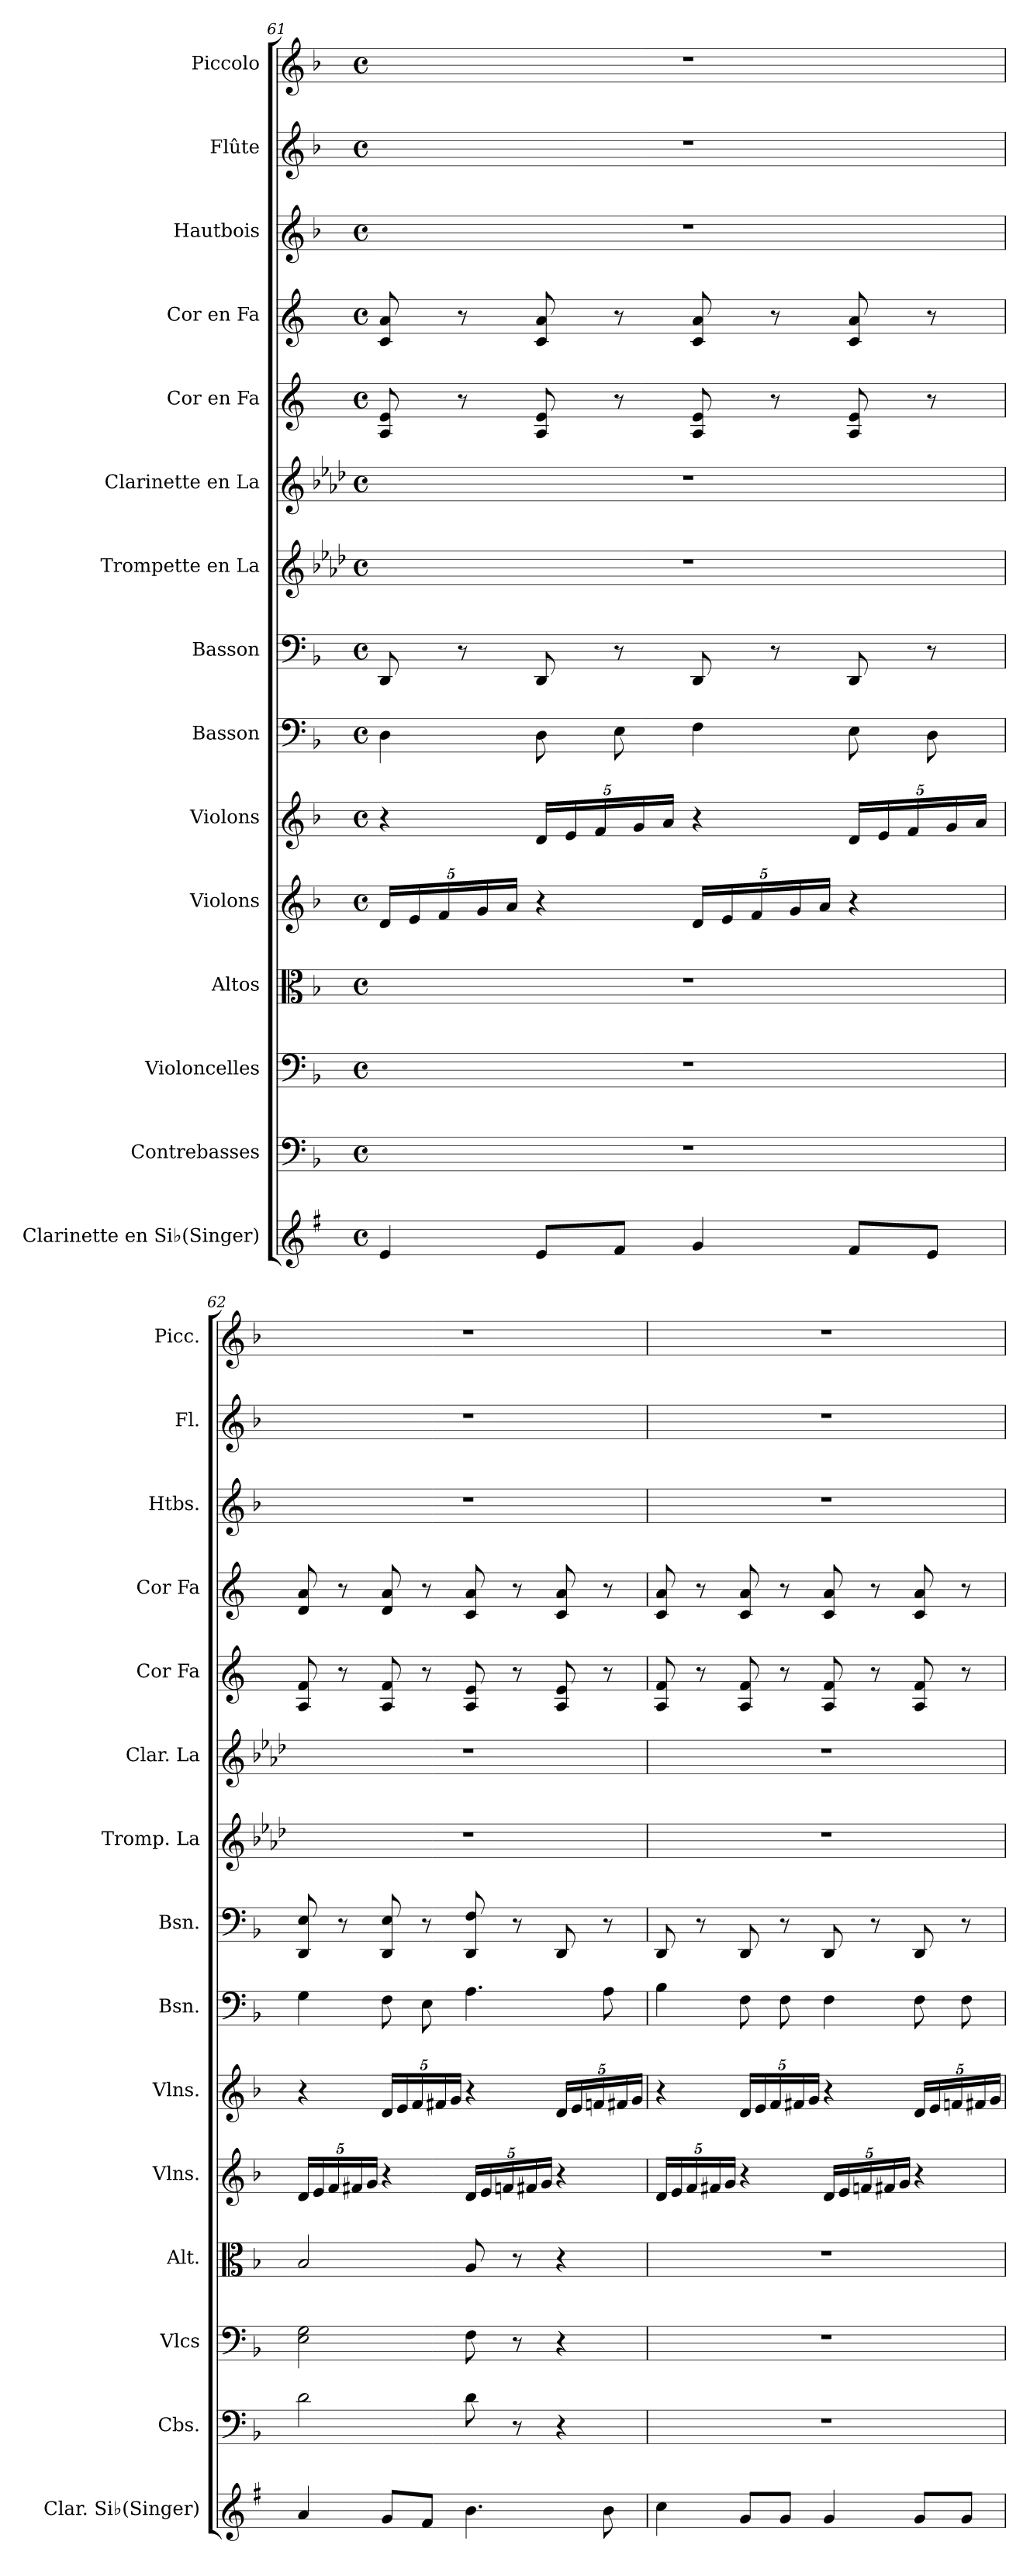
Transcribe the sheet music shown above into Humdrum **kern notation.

**kern	**kern	**kern	**kern	**kern	**kern	**kern	**kern	**kern	**kern	**kern	**kern	**kern	**kern	**kern
*part15	*part14	*part13	*part12	*part11	*part10	*part9	*part8	*part7	*part6	*part5	*part4	*part3	*part2	*part1
*staff15	*staff14	*staff13	*staff12	*staff11	*staff10	*staff9	*staff8	*staff7	*staff6	*staff5	*staff4	*staff3	*staff2	*staff1
*I"Clarinette en Si♭(Singer)	*I"Contrebasses	*I"Violoncelles	*I"Altos	*I"Violons	*I"Violons	*I"Basson	*I"Basson	*I"Trompette en La	*I"Clarinette en La	*I"Cor en Fa	*I"Cor en Fa	*I"Hautbois	*I"Flûte	*I"Piccolo
*I'Clar. Si♭(Singer)	*I'Cbs.	*I'Vlcs	*I'Alt.	*I'Vlns.	*I'Vlns.	*I'Bsn.	*I'Bsn.	*I'Tromp. La	*I'Clar. La	*I'Cor Fa	*I'Cor Fa	*I'Htbs.	*I'Fl.	*I'Picc.
!!LO:PB:g=z
*clefG2	*clefF4	*clefF4	*clefC3	*clefG2	*clefG2	*clefF4	*clefF4	*clefG2	*clefG2	*clefG2	*clefG2	*clefG2	*clefG2	*clefG2
*ITrd1c2	*ITrd7c12	*	*	*	*	*	*	*ITrd2c3	*ITrd2c3	*ITrd4c7	*ITrd4c7	*	*	*ITrd-7c-12
*k[b-]	*k[b-]	*k[b-]	*k[b-]	*k[b-]	*k[b-]	*k[b-]	*k[b-]	*k[b-]	*k[b-]	*k[b-]	*k[b-]	*k[b-]	*k[b-]	*k[b-]
*M4/4	*M4/4	*M4/4	*M4/4	*M4/4	*M4/4	*M4/4	*M4/4	*M4/4	*M4/4	*M4/4	*M4/4	*M4/4	*M4/4	*M4/4
*met(c)	*met(c)	*met(c)	*met(c)	*met(c)	*met(c)	*met(c)	*met(c)	*met(c)	*met(c)	*met(c)	*met(c)	*met(c)	*met(c)	*met(c)
*	*	*	*	*Xbrackettup	*	*	*	*	*	*	*	*	*	*
=61	=61	=61	=61	=61	=61	=61	=61	=61	=61	=61	=61	=61	=61	=61
4d/	1r	1r	1r	20d/LL	4r	4D\	8DD/	1r	1r	8D/ 8A/	8F/ 8d/	1r	1r	1r
.	.	.	.	20e/	.	.	.	.	.	.	.	.	.	.
.	.	.	.	20f/	.	.	.	.	.	.	.	.	.	.
.	.	.	.	.	.	.	8r	.	.	8r	8r	.	.	.
.	.	.	.	20g/	.	.	.	.	.	.	.	.	.	.
.	.	.	.	20a/JJ	.	.	.	.	.	.	.	.	.	.
*	*	*	*	*	*Xbrackettup	*	*	*	*	*	*	*	*	*
8d/L	.	.	.	4r	20d/LL	8D\	8DD/	.	.	8D/ 8A/	8F/ 8d/	.	.	.
.	.	.	.	.	20e/	.	.	.	.	.	.	.	.	.
.	.	.	.	.	20f/	.	.	.	.	.	.	.	.	.
8e/J	.	.	.	.	.	8E\	8r	.	.	8r	8r	.	.	.
.	.	.	.	.	20g/	.	.	.	.	.	.	.	.	.
.	.	.	.	.	20a/JJ	.	.	.	.	.	.	.	.	.
4f/	.	.	.	20d/LL	4r	4F\	8DD/	.	.	8D/ 8A/	8F/ 8d/	.	.	.
.	.	.	.	20e/	.	.	.	.	.	.	.	.	.	.
.	.	.	.	20f/	.	.	.	.	.	.	.	.	.	.
.	.	.	.	.	.	.	8r	.	.	8r	8r	.	.	.
.	.	.	.	20g/	.	.	.	.	.	.	.	.	.	.
.	.	.	.	20a/JJ	.	.	.	.	.	.	.	.	.	.
8e/L	.	.	.	4r	20d/LL	8E\	8DD/	.	.	8D/ 8A/	8F/ 8d/	.	.	.
.	.	.	.	.	20e/	.	.	.	.	.	.	.	.	.
.	.	.	.	.	20f/	.	.	.	.	.	.	.	.	.
8d/J	.	.	.	.	.	8D\	8r	.	.	8r	8r	.	.	.
.	.	.	.	.	20g/	.	.	.	.	.	.	.	.	.
.	.	.	.	.	20a/JJ	.	.	.	.	.	.	.	.	.
!!LO:PB:g=z
=62	=62	=62	=62	=62	=62	=62	=62	=62	=62	=62	=62	=62	=62	=62
4g/	2D\	2E\ 2G\	2B-/	20d/LL	4r	4G\	8DD/ 8E/	1r	1r	8D/ 8B-/	8G/ 8d/	1r	1r	1r
.	.	.	.	20e/	.	.	.	.	.	.	.	.	.	.
.	.	.	.	20f/	.	.	.	.	.	.	.	.	.	.
.	.	.	.	.	.	.	8r	.	.	8r	8r	.	.	.
.	.	.	.	20f#X/	.	.	.	.	.	.	.	.	.	.
.	.	.	.	20g/JJ	.	.	.	.	.	.	.	.	.	.
8f/L	.	.	.	4r	20d/LL	8F\	8DD/ 8E/	.	.	8D/ 8B-/	8G/ 8d/	.	.	.
.	.	.	.	.	20e/	.	.	.	.	.	.	.	.	.
.	.	.	.	.	20f/	.	.	.	.	.	.	.	.	.
8e/J	.	.	.	.	.	8E\	8r	.	.	8r	8r	.	.	.
.	.	.	.	.	20f#X/	.	.	.	.	.	.	.	.	.
.	.	.	.	.	20g/JJ	.	.	.	.	.	.	.	.	.
4.a\	8D\	8F\	8A/	20d/LL	4r	4.A\	8DD/ 8F/	.	.	8D/ 8A/	8F/ 8d/	.	.	.
.	.	.	.	20e/	.	.	.	.	.	.	.	.	.	.
.	.	.	.	20fn/	.	.	.	.	.	.	.	.	.	.
.	8r	8r	8r	.	.	.	8r	.	.	8r	8r	.	.	.
.	.	.	.	20f#X/	.	.	.	.	.	.	.	.	.	.
.	.	.	.	20g/JJ	.	.	.	.	.	.	.	.	.	.
.	4r	4r	4r	4r	20d/LL	.	8DD/	.	.	8D/ 8A/	8F/ 8d/	.	.	.
.	.	.	.	.	20e/	.	.	.	.	.	.	.	.	.
.	.	.	.	.	20fn/	.	.	.	.	.	.	.	.	.
8a\	.	.	.	.	.	8A\	8r	.	.	8r	8r	.	.	.
.	.	.	.	.	20f#X/	.	.	.	.	.	.	.	.	.
.	.	.	.	.	20g/JJ	.	.	.	.	.	.	.	.	.
!!LO:PB:g=z
=63	=63	=63	=63	=63	=63	=63	=63	=63	=63	=63	=63	=63	=63	=63
4b-\	1r	1r	1r	20d/LL	4r	4B-\	8DD/	1r	1r	8D/ 8B-/	8F/ 8d/	1r	1r	1r
.	.	.	.	20e/	.	.	.	.	.	.	.	.	.	.
.	.	.	.	20f/	.	.	.	.	.	.	.	.	.	.
.	.	.	.	.	.	.	8r	.	.	8r	8r	.	.	.
.	.	.	.	20f#X/	.	.	.	.	.	.	.	.	.	.
.	.	.	.	20g/JJ	.	.	.	.	.	.	.	.	.	.
8f/L	.	.	.	4r	20d/LL	8F\	8DD/	.	.	8D/ 8B-/	8F/ 8d/	.	.	.
.	.	.	.	.	20e/	.	.	.	.	.	.	.	.	.
.	.	.	.	.	20f/	.	.	.	.	.	.	.	.	.
8f/J	.	.	.	.	.	8F\	8r	.	.	8r	8r	.	.	.
.	.	.	.	.	20f#X/	.	.	.	.	.	.	.	.	.
.	.	.	.	.	20g/JJ	.	.	.	.	.	.	.	.	.
4f/	.	.	.	20d/LL	4r	4F\	8DD/	.	.	8D/ 8B-/	8F/ 8d/	.	.	.
.	.	.	.	20e/	.	.	.	.	.	.	.	.	.	.
.	.	.	.	20fn/	.	.	.	.	.	.	.	.	.	.
.	.	.	.	.	.	.	8r	.	.	8r	8r	.	.	.
.	.	.	.	20f#X/	.	.	.	.	.	.	.	.	.	.
.	.	.	.	20g/JJ	.	.	.	.	.	.	.	.	.	.
8f/L	.	.	.	4r	20d/LL	8F\	8DD/	.	.	8D/ 8B-/	8F/ 8d/	.	.	.
.	.	.	.	.	20e/	.	.	.	.	.	.	.	.	.
.	.	.	.	.	20fn/	.	.	.	.	.	.	.	.	.
8f/J	.	.	.	.	.	8F\	8r	.	.	8r	8r	.	.	.
.	.	.	.	.	20f#X/	.	.	.	.	.	.	.	.	.
.	.	.	.	.	20g/JJ	.	.	.	.	.	.	.	.	.
=	=	=	=	=	=	=	=	=	=	=	=	=	=	=
*-	*-	*-	*-	*-	*-	*-	*-	*-	*-	*-	*-	*-	*-	*-
